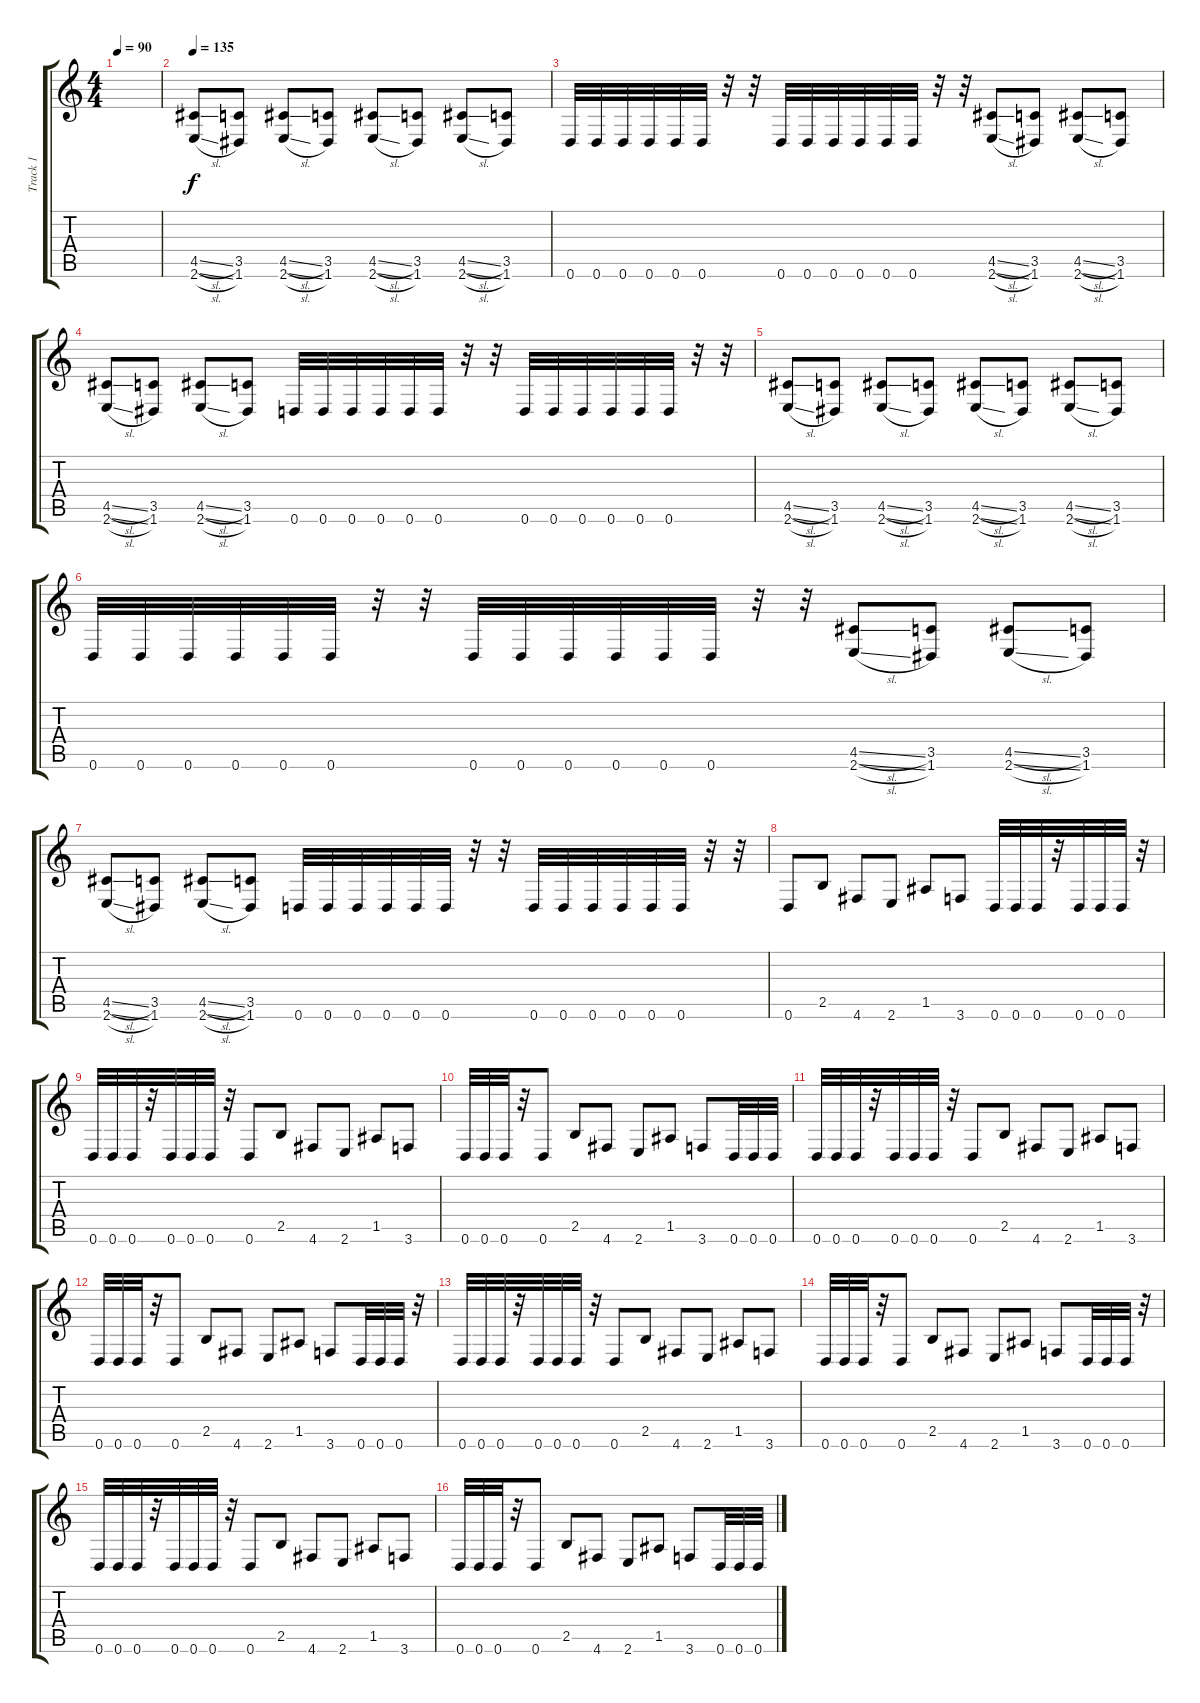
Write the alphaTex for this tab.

\track ("Track 1" "Track 1") {instrument distortionguitar}
\staff {score tabs}
\tuning (E4 B3 G3 D3 A2 D2) {hide}
\ts (4 4)
\tempo 90
\clef g2
\ks c
|
\tempo 135
(4.5{sl} 2.6{sl}).8 (3.5 1.6).8 (4.5{sl} 2.6{sl}).8 (3.5 1.6).8 (4.5{sl} 2.6{sl}).8 (3.5 1.6).8 (4.5{sl} 2.6{sl}).8 (3.5 1.6).8 |
0.6.32 0.6.32 0.6.32 0.6.32 0.6.32 0.6.32 r.32 r.32 0.6.32 0.6.32 0.6.32 0.6.32 0.6.32 0.6.32 r.32 r.32 (4.5{sl} 2.6{sl}).8 (3.5 1.6).8 (4.5{sl} 2.6{sl}).8 (3.5 1.6).8 |
(4.5{sl} 2.6{sl}).8 (3.5 1.6).8 (4.5{sl} 2.6{sl}).8 (3.5 1.6).8 0.6.32 0.6.32 0.6.32 0.6.32 0.6.32 0.6.32 r.32 r.32 0.6.32 0.6.32 0.6.32 0.6.32 0.6.32 0.6.32 r.32 r.32 |
(4.5{sl} 2.6{sl}).8 (3.5 1.6).8 (4.5{sl} 2.6{sl}).8 (3.5 1.6).8 (4.5{sl} 2.6{sl}).8 (3.5 1.6).8 (4.5{sl} 2.6{sl}).8 (3.5 1.6).8 |
0.6.32 0.6.32 0.6.32 0.6.32 0.6.32 0.6.32 r.32 r.32 0.6.32 0.6.32 0.6.32 0.6.32 0.6.32 0.6.32 r.32 r.32 (4.5{sl} 2.6{sl}).8 (3.5 1.6).8 (4.5{sl} 2.6{sl}).8 (3.5 1.6).8 |
(4.5{sl} 2.6{sl}).8 (3.5 1.6).8 (4.5{sl} 2.6{sl}).8 (3.5 1.6).8 0.6.32 0.6.32 0.6.32 0.6.32 0.6.32 0.6.32 r.32 r.32 0.6.32 0.6.32 0.6.32 0.6.32 0.6.32 0.6.32 r.32 r.32 |
0.6.8 2.5.8 4.6.8 2.6.8 1.5.8 3.6.8 0.6.32 0.6.32 0.6.32 r.32 0.6.32 0.6.32 0.6.32 r.32 |
0.6.32 0.6.32 0.6.32 r.32 0.6.32 0.6.32 0.6.32 r.32 0.6.8 2.5.8 4.6.8 2.6.8 1.5.8 3.6.8 |
0.6.32 0.6.32 0.6.32 r.32 0.6.8 2.5.8 4.6.8 2.6.8 1.5.8 3.6.8 0.6.32 0.6.32 0.6.32 |
0.6.32 0.6.32 0.6.32 r.32 0.6.32 0.6.32 0.6.32 r.32 0.6.8 2.5.8 4.6.8 2.6.8 1.5.8 3.6.8 |
0.6.32 0.6.32 0.6.32 r.32 0.6.8 2.5.8 4.6.8 2.6.8 1.5.8 3.6.8 0.6.32 0.6.32 0.6.32 r.32 |
0.6.32 0.6.32 0.6.32 r.32 0.6.32 0.6.32 0.6.32 r.32 0.6.8 2.5.8 4.6.8 2.6.8 1.5.8 3.6.8 |
0.6.32 0.6.32 0.6.32 r.32 0.6.8 2.5.8 4.6.8 2.6.8 1.5.8 3.6.8 0.6.32 0.6.32 0.6.32 r.32 |
0.6.32 0.6.32 0.6.32 r.32 0.6.32 0.6.32 0.6.32 r.32 0.6.8 2.5.8 4.6.8 2.6.8 1.5.8 3.6.8 |
0.6.32 0.6.32 0.6.32 r.32 0.6.8 2.5.8 4.6.8 2.6.8 1.5.8 3.6.8 0.6.32 0.6.32 0.6.32
